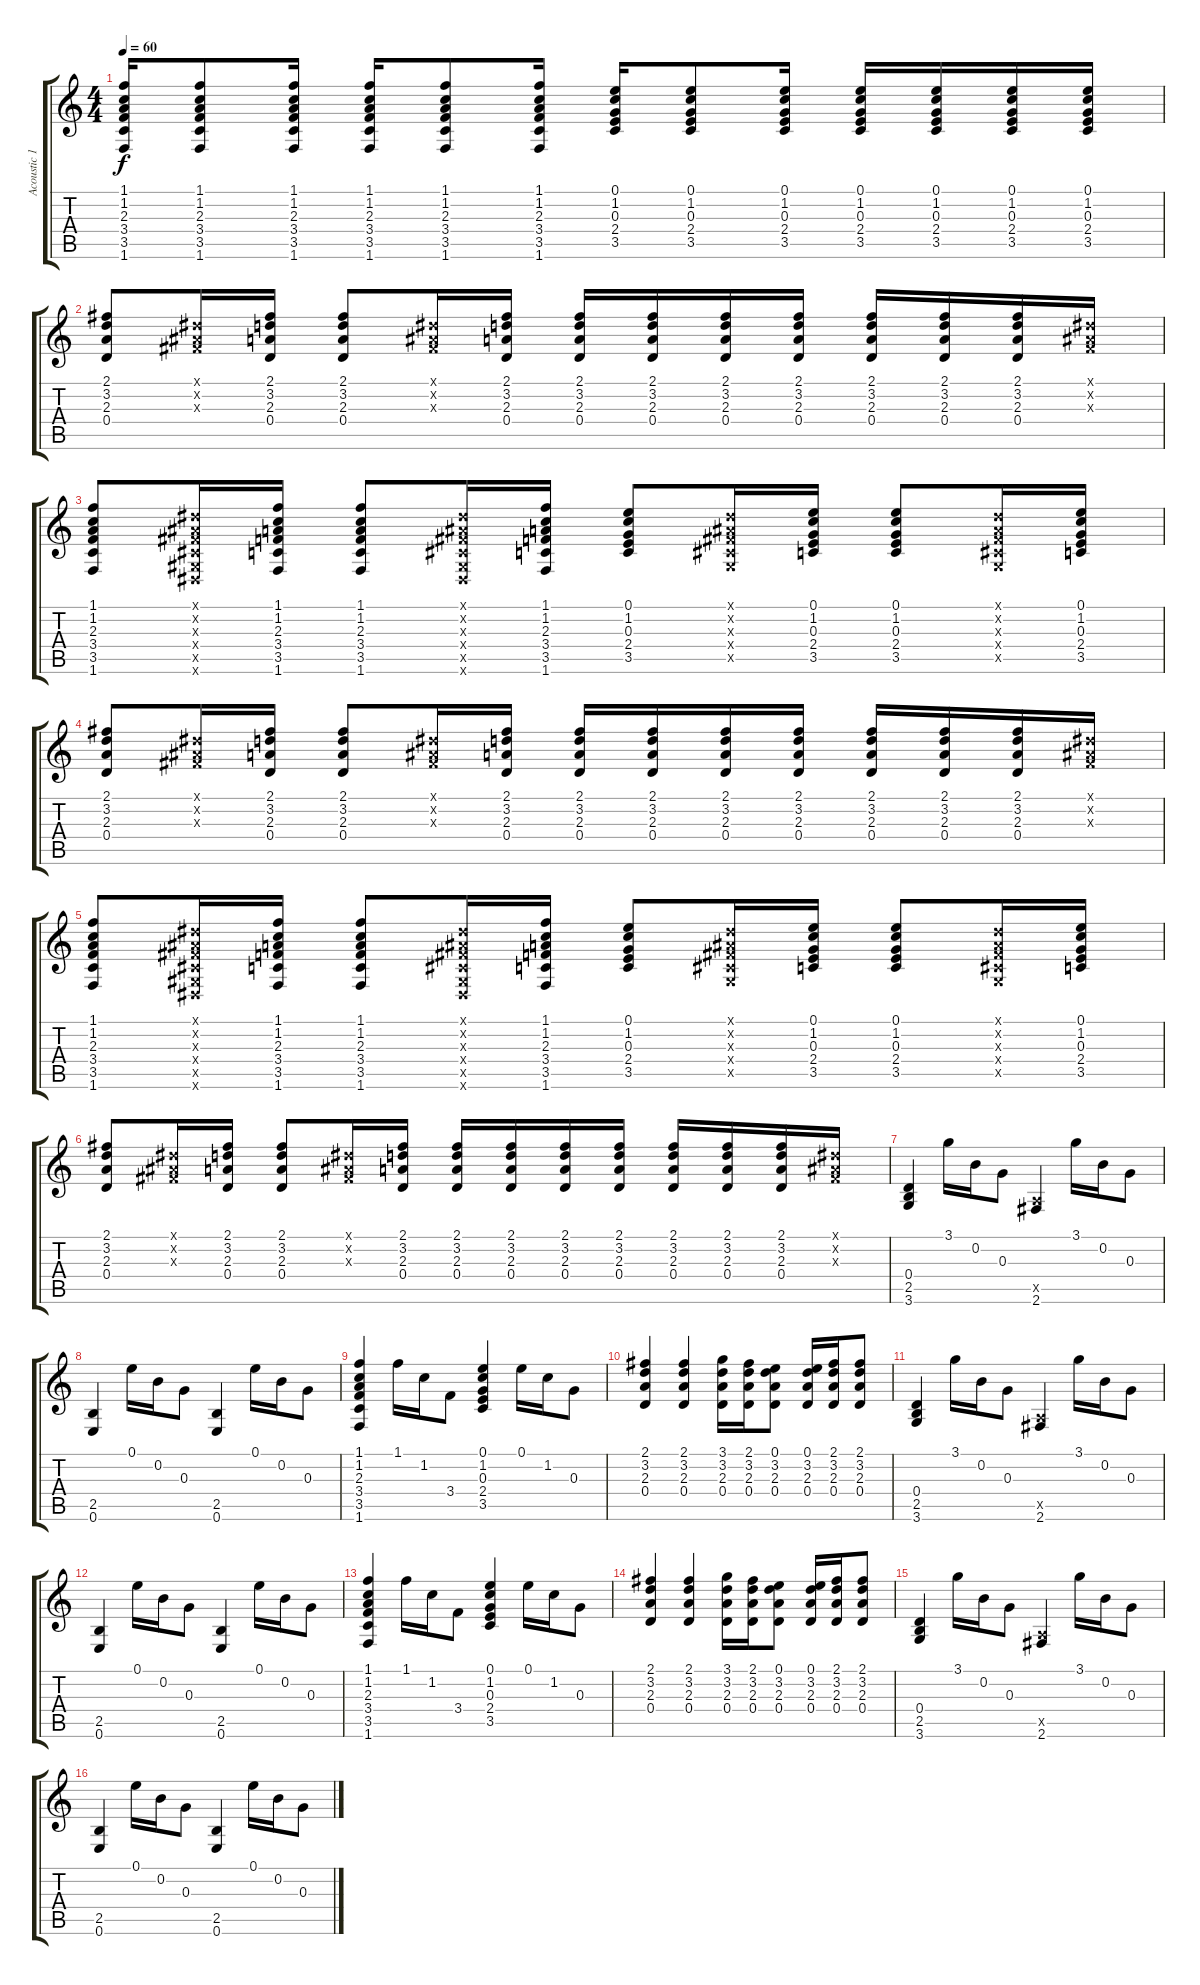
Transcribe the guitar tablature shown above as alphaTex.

\track ("Acoustic 1" "Acoustic 1") {instrument acousticguitarsteel}
\staff {score tabs}
\tuning (E4 B3 G3 D3 A2 E2) {hide}
\ts (4 4)
\tempo 60
\clef g2
\ks c
(1.1 1.2 2.3 3.4 3.5 1.6).16{dy f} (1.1 1.2 2.3 3.4 3.5 1.6).8 (1.1 1.2 2.3 3.4 3.5 1.6).16 (1.1 1.2 2.3 3.4 3.5 1.6).16 (1.1 1.2 2.3 3.4 3.5 1.6).8 (1.1 1.2 2.3 3.4 3.5 1.6).16 (0.1 1.2 0.3 2.4 3.5).16 (0.1 1.2 0.3 2.4 3.5).8 (0.1 1.2 0.3 2.4 3.5).16 (0.1 1.2 0.3 2.4 3.5).16 (0.1 1.2 0.3 2.4 3.5).16 (0.1 1.2 0.3 2.4 3.5).16 (0.1 1.2 0.3 2.4 3.5).16 |
(2.1 3.2 2.3 0.4).8 (-1.1{x} -1.2{x} -1.3{x}).16 (2.1 3.2 2.3 0.4).16 (2.1 3.2 2.3 0.4).8 (-1.1{x} -1.2{x} -1.3{x}).16 (2.1 3.2 2.3 0.4).16 (2.1 3.2 2.3 0.4).16 (2.1 3.2 2.3 0.4).16 (2.1 3.2 2.3 0.4).16 (2.1 3.2 2.3 0.4).16 (2.1 3.2 2.3 0.4).16 (2.1 3.2 2.3 0.4).16 (2.1 3.2 2.3 0.4).16 (-1.1{x} -1.2{x} -1.3{x}).16 |
(1.1 1.2 2.3 3.4 3.5 1.6).8 (-1.1{x} -1.2{x} -1.3{x} -1.4{x} -1.5{x} -1.6{x}).16 (1.1 1.2 2.3 3.4 3.5 1.6).16 (1.1 1.2 2.3 3.4 3.5 1.6).8 (-1.1{x} -1.2{x} -1.3{x} -1.4{x} -1.5{x} -1.6{x}).16 (1.1 1.2 2.3 3.4 3.5 1.6).16 (0.1 1.2 0.3 2.4 3.5).8 (-1.1{x} -1.2{x} -1.3{x} -1.4{x} -1.5{x}).16 (0.1 1.2 0.3 2.4 3.5).16 (0.1 1.2 0.3 2.4 3.5).8 (-1.1{x} -1.2{x} -1.3{x} -1.4{x} -1.5{x}).16 (0.1 1.2 0.3 2.4 3.5).16 |
(2.1 3.2 2.3 0.4).8 (-1.1{x} -1.2{x} -1.3{x}).16 (2.1 3.2 2.3 0.4).16 (2.1 3.2 2.3 0.4).8 (-1.1{x} -1.2{x} -1.3{x}).16 (2.1 3.2 2.3 0.4).16 (2.1 3.2 2.3 0.4).16 (2.1 3.2 2.3 0.4).16 (2.1 3.2 2.3 0.4).16 (2.1 3.2 2.3 0.4).16 (2.1 3.2 2.3 0.4).16 (2.1 3.2 2.3 0.4).16 (2.1 3.2 2.3 0.4).16 (-1.1{x} -1.2{x} -1.3{x}).16 |
(1.1 1.2 2.3 3.4 3.5 1.6).8 (-1.1{x} -1.2{x} -1.3{x} -1.4{x} -1.5{x} -1.6{x}).16 (1.1 1.2 2.3 3.4 3.5 1.6).16 (1.1 1.2 2.3 3.4 3.5 1.6).8 (-1.1{x} -1.2{x} -1.3{x} -1.4{x} -1.5{x} -1.6{x}).16 (1.1 1.2 2.3 3.4 3.5 1.6).16 (0.1 1.2 0.3 2.4 3.5).8 (-1.1{x} -1.2{x} -1.3{x} -1.4{x} -1.5{x}).16 (0.1 1.2 0.3 2.4 3.5).16 (0.1 1.2 0.3 2.4 3.5).8 (-1.1{x} -1.2{x} -1.3{x} -1.4{x} -1.5{x}).16 (0.1 1.2 0.3 2.4 3.5).16 |
(2.1 3.2 2.3 0.4).8 (-1.1{x} -1.2{x} -1.3{x}).16 (2.1 3.2 2.3 0.4).16 (2.1 3.2 2.3 0.4).8 (-1.1{x} -1.2{x} -1.3{x}).16 (2.1 3.2 2.3 0.4).16 (2.1 3.2 2.3 0.4).16 (2.1 3.2 2.3 0.4).16 (2.1 3.2 2.3 0.4).16 (2.1 3.2 2.3 0.4).16 (2.1 3.2 2.3 0.4).16 (2.1 3.2 2.3 0.4).16 (2.1 3.2 2.3 0.4).16 (-1.1{x} -1.2{x} -1.3{x}).16 |
(0.4 2.5 3.6).4 3.1.16 0.2.16 0.3.8 (0.5{x} 2.6).4 3.1.16 0.2.16 0.3.8 |
(2.5 0.6).4 0.1.16 0.2.16 0.3.8 (2.5 0.6).4 0.1.16 0.2.16 0.3.8 |
(1.1 1.2 2.3 3.4 3.5 1.6).4 1.1.16 1.2.16 3.4.8 (0.1 1.2 0.3 2.4 3.5).4 0.1.16 1.2.16 0.3.8 |
(2.1 3.2 2.3 0.4).4 (2.1 3.2 2.3 0.4).4 (3.1 3.2 2.3 0.4).16 (2.1 3.2 2.3 0.4).16 (0.1 3.2 2.3 0.4).8 (0.1 3.2 2.3 0.4).16 (2.1 3.2 2.3 0.4).16 (2.1 3.2 2.3 0.4).8 |
(0.4 2.5 3.6).4 3.1.16 0.2.16 0.3.8 (0.5{x} 2.6).4 3.1.16 0.2.16 0.3.8 |
(2.5 0.6).4 0.1.16 0.2.16 0.3.8 (2.5 0.6).4 0.1.16 0.2.16 0.3.8 |
(1.1 1.2 2.3 3.4 3.5 1.6).4 1.1.16 1.2.16 3.4.8 (0.1 1.2 0.3 2.4 3.5).4 0.1.16 1.2.16 0.3.8 |
(2.1 3.2 2.3 0.4).4 (2.1 3.2 2.3 0.4).4 (3.1 3.2 2.3 0.4).16 (2.1 3.2 2.3 0.4).16 (0.1 3.2 2.3 0.4).8 (0.1 3.2 2.3 0.4).16 (2.1 3.2 2.3 0.4).16 (2.1 3.2 2.3 0.4).8 |
(0.4 2.5 3.6).4 3.1.16 0.2.16 0.3.8 (0.5{x} 2.6).4 3.1.16 0.2.16 0.3.8 |
(2.5 0.6).4 0.1.16 0.2.16 0.3.8 (2.5 0.6).4 0.1.16 0.2.16 0.3.8
